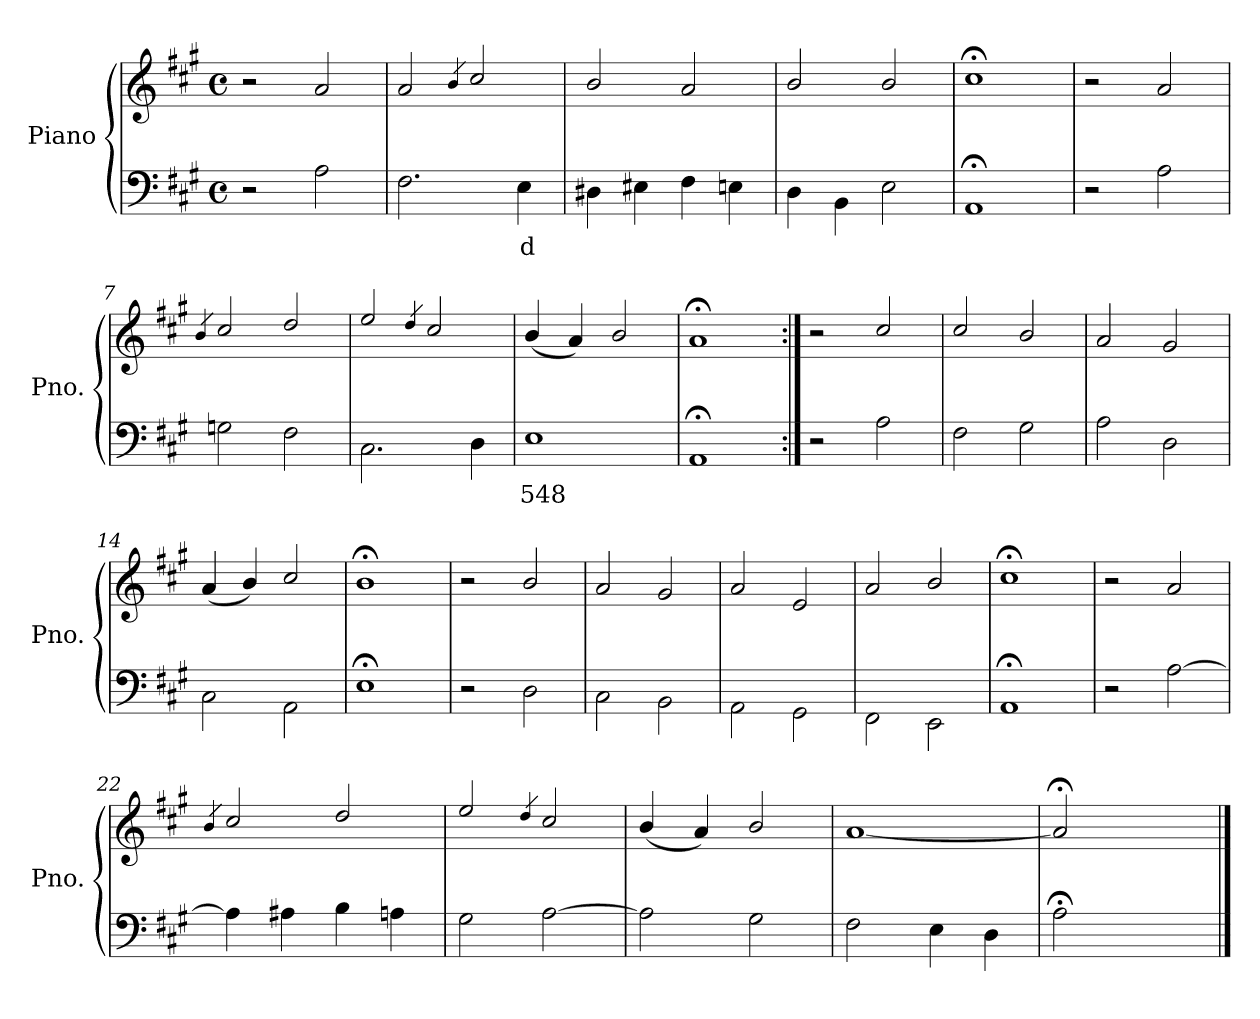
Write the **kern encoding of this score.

**kern	**text	**kern
*part1	*part1	*part1
*staff2	*staff2	*staff1
*I"Piano	*	*
*I'Pno.	*	*
*clefF4	*	*clefG2
*k[f#c#g#]	*	*k[f#c#g#]
*A:	*	*A:
*M4/4	*	*M4/4
*met(c)	*	*met(c)
=1	=1	=1
2r	.	2r
2A\	.	2a/
=2	=2	=2
2.F#\	.	2a/
.	.	4qb/
.	.	2cc#/
!	!LO:LY:b	!
4E\	d	.
=3	=3	=3
4D#X\	.	2b/
4E#X\	.	.
4F#\	.	2a/
4En\	.	.
=4	=4	=4
4D\	.	2b/
4BB\	.	.
2E\	.	2b/
=5	=5	=5
1AA;	.	1cc#;<
=6	=6	=6
2r	.	2r
2A\	.	2a/
=7	=7	=7
.	.	4qb/
2Gn\	.	2cc#/
2F#\	.	2dd/
=8	=8	=8
2.C#\	.	2ee/
.	.	4qdd/
.	.	2cc#/
4D\	.	.
=9	=9	=9
!	!LO:LY:b	!
1E	548	(4b/
.	.	4a/)
.	.	2b/
=10	=10	=10
1AA;	.	1a;<
!!LO:LB:g=z
=11:|!	=11:|!	=11:|!
2r	.	2r
2A\	.	2cc#/
=12	=12	=12
2F#\	.	2cc#/
2G#\	.	2b/
=13	=13	=13
2A\	.	2a/
2D\	.	2g#/
=14	=14	=14
2C#\	.	(4a/
.	.	4b/)
2AA\	.	2cc#/
=15	=15	=15
1E;	.	1b;<
=16	=16	=16
2r	.	2r
2D\	.	2b/
=17	=17	=17
2C#\	.	2a/
2BB\	.	2g#/
=18	=18	=18
2AA\	.	2a/
2GG#\	.	2e/
=19	=19	=19
2FF#\	.	2a/
2EE\	.	2b/
=20	=20	=20
1AA;	.	1cc#;<
!!LO:LB:g=z
=21	=21	=21
2r	.	2r
[<2A\	.	2a/
=22	=22	=22
.	.	4qb/
4A\]	.	2cc#/
4A#X\	.	.
4B\	.	2dd/
4An\	.	.
=23	=23	=23
2G#\	.	2ee/
.	.	4qdd/
[<2A\	.	2cc#/
=24	=24	=24
2A\]	.	(4b/
.	.	4a/)
2G#\	.	2b/
=25	=25	=25
2F#\	.	[>1a
4E\	.	.
4D\	.	.
=26	=26	=26
2A;\	.	2a;</]
2ryy	.	2ryy
==	==	==
*-	*-	*-
